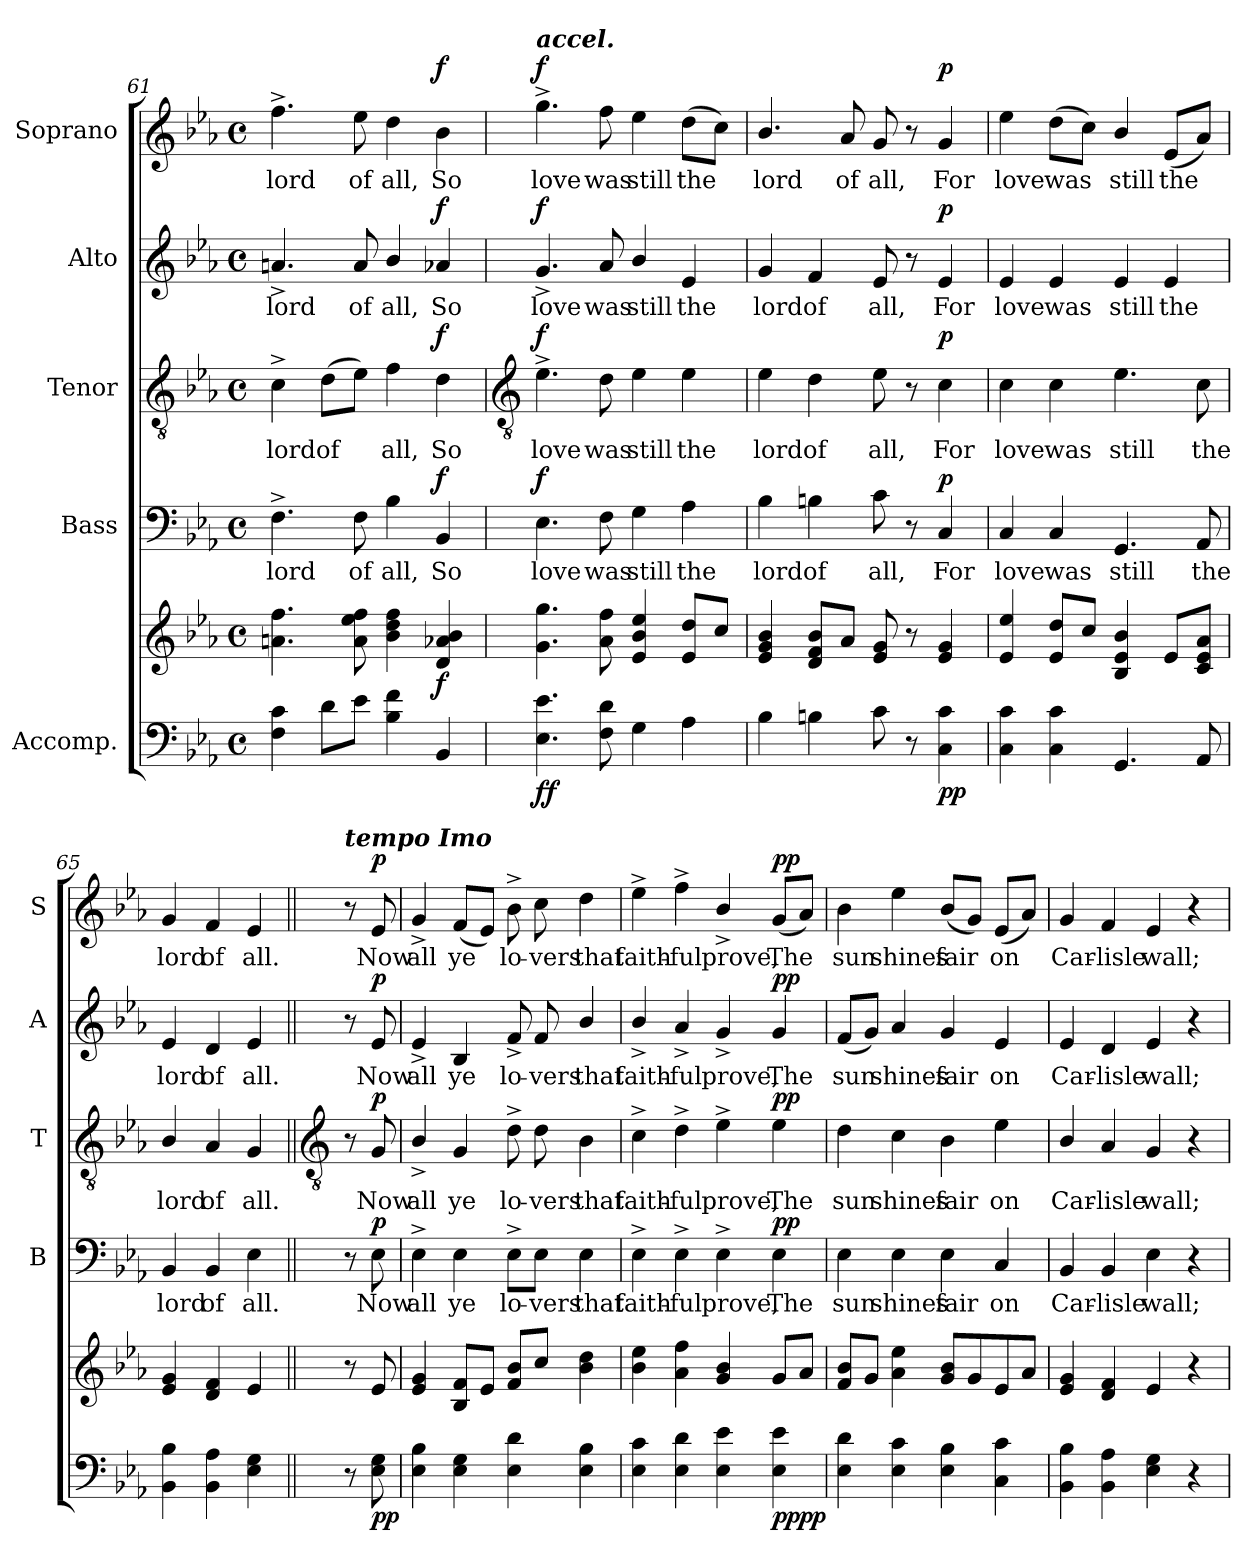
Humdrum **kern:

**kern	**kern	**dynam	**kern	**text	**dynam	**kern	**text	**dynam	**kern	**text	**dynam	**kern	**text	**dynam
*part5	*part5	*part5	*part4	*part4	*part4	*part3	*part3	*part3	*part2	*part2	*part2	*part1	*part1	*part1
*staff6	*staff5	*staff5/6	*staff4	*staff4	*staff4	*staff3	*staff3	*staff3	*staff2	*staff2	*staff2	*staff1	*staff1	*staff1
*I"Accomp.	*	*	*I"Bass	*	*	*I"Tenor	*	*	*I"Alto	*	*	*I"Soprano	*	*
*	*	*	*I'B	*	*	*I'T	*	*	*I'A	*	*	*I'S	*	*
*clefF4	*clefG2	*	*clefF4	*	*	*clefGv2	*	*	*clefG2	*	*	*clefG2	*	*
*k[b-e-a-]	*k[b-e-a-]	*	*k[b-e-a-]	*	*	*k[b-e-a-]	*	*	*k[b-e-a-]	*	*	*k[b-e-a-]	*	*
*E-:	*E-:	*	*E-:	*	*	*E-:	*	*	*E-:	*	*	*E-:	*	*
*M4/4	*M4/4	*	*M4/4	*	*	*M4/4	*	*	*M4/4	*	*	*M4/4	*	*
*met(c)	*met(c)	*	*met(c)	*	*	*met(c)	*	*	*met(c)	*	*	*met(c)	*	*
=61	=61	=61	=61	=61	=61	=61	=61	=61	=61	=61	=61	=61	=61	=61
!	!	!	!	!LO:LY:b	!	!	!LO:LY:b	!	!	!LO:LY:b	!	!	!LO:LY:b	!
4F 4c	4.an 4.ff	.	4.F^	lord	.	4c^	lord	.	4.an^	lord	.	4.ff^	lord	.
!	!	!	!	!	!	!	!LO:LY:b	!	!	!	!	!	!	!
8dL	.	.	.	.	.	(>8dL	of	.	.	.	.	.	.	.
!	!	!	!	!LO:LY:b	!	!	!	!	!	!LO:LY:b	!	!	!LO:LY:b	!
8e-J	8a 8ee- 8ff	.	8F	of	.	8e-J)	.	.	8a	of	.	8ee-	of	.
!	!	!	!	!LO:LY:b	!	!	!LO:LY:b	!	!	!LO:LY:b	!	!	!LO:LY:b	!
4B- 4f	4b- 4dd 4ff	.	4B-	all,	.	4f	all,	.	4b-/	all,	.	4dd	all,	.
!	!	!LO:DY:b	!	!LO:LY:b	!LO:DY:b	!	!LO:LY:b	!LO:DY:b	!	!LO:LY:b	!LO:DY:b	!	!LO:LY:b	!LO:DY:b
4BB-	4d 4a-X 4b-	f	4BB-	So	f	4d	So	f	4a-X/	So	f	4b-	So	f
!!LO:LB:g=z
=62	=62	=62	=62	=62	=62	=62	=62	=62	=62	=62	=62	=62	=62	=62
*	*	*	*	*	*	*clefGv2	*	*	*	*	*	*	*	*
!	!	!	!	!	!	!	!	!	!	!	!	!LO:TX:a:Bi:t=accel.	!	!
!	!	!LO:DY:b=2	!	!LO:LY:b	!	!	!LO:LY:b	!	!	!LO:LY:b	!	!	!LO:LY:b	!
!	!	!LO:DY:n=1:b	!	!	!LO:DY:b	!	!	!LO:DY:b	!	!	!LO:DY:b	!	!	!LO:DY:b
4.E- 4.e-	4.g 4.gg	f f	4.E-	love	f	4.e-^	love	f	4.g^/	love	f	4.gg^	love	f
!	!	!	!	!LO:LY:b	!	!	!LO:LY:b	!	!	!LO:LY:b	!	!	!LO:LY:b	!
8F 8d	8a- 8ff	.	8F	was	.	8d	was	.	8a-/	was	.	8ff	was	.
!	!	!	!	!LO:LY:b	!	!	!LO:LY:b	!	!	!LO:LY:b	!	!	!LO:LY:b	!
4G	4e- 4b- 4ee-	.	4G	still	.	4e-	still	.	4b-/	still	.	4ee-	still	.
!	!	!	!	!LO:LY:b	!	!	!LO:LY:b	!	!	!LO:LY:b	!	!	!LO:LY:b	!
4A-	8e- 8ddL	.	4A-	the	.	4e-	the	.	4e-	the	.	(>8ddL	the	.
.	8ccJ	.	.	.	.	.	.	.	.	.	.	8ccJ)	.	.
=63	=63	=63	=63	=63	=63	=63	=63	=63	=63	=63	=63	=63	=63	=63
!	!	!	!	!LO:LY:b	!	!	!LO:LY:b	!	!	!LO:LY:b	!	!	!LO:LY:b	!
4B-	4e-/ 4g/ 4b-/	.	4B-	lord	.	4e-	lord	.	4g	lord	.	4.b-/	lord	.
!	!	!	!	!LO:LY:b	!	!	!LO:LY:b	!	!	!LO:LY:b	!	!	!	!
4Bn	8d 8f 8b-L	.	4Bn	of	.	4d	of	.	4f	of	.	.	.	.
!	!	!	!	!	!	!	!	!	!	!	!	!	!LO:LY:b	!
.	8a-J	.	.	.	.	.	.	.	.	.	.	8a-	of	.
!	!	!	!	!LO:LY:b	!	!	!LO:LY:b	!	!	!LO:LY:b	!	!	!LO:LY:b	!
8c	8e- 8g	.	8c	all,	.	8e-	all,	.	8e-	all,	.	8g	all,	.
8r	8r	.	8r	.	.	8r	.	.	8r	.	.	8r	.	.
!	!	!LO:DY:b=2	!	!LO:LY:b	!	!	!LO:LY:b	!	!	!LO:LY:b	!	!	!LO:LY:b	!
!	!	!LO:DY:n=1:b	!	!	!LO:DY:b	!	!	!LO:DY:b	!	!	!LO:DY:b	!	!	!LO:DY:b
4C 4c	4e- 4g	p p	4C	For	p	4c	For	p	4e-	For	p	4g	For	p
=64	=64	=64	=64	=64	=64	=64	=64	=64	=64	=64	=64	=64	=64	=64
!	!	!	!	!LO:LY:b	!	!	!LO:LY:b	!	!	!LO:LY:b	!	!	!LO:LY:b	!
4C 4c	4e- 4ee-	.	4C	love	.	4c	love	.	4e-	love	.	4ee-	love	.
!	!	!	!	!LO:LY:b	!	!	!LO:LY:b	!	!	!LO:LY:b	!	!	!LO:LY:b	!
4C 4c	8e- 8ddL	.	4C	was	.	4c	was	.	4e-	was	.	(>8ddL	was	.
.	8ccJ	.	.	.	.	.	.	.	.	.	.	8ccJ)	.	.
!	!	!	!	!LO:LY:b	!	!	!LO:LY:b	!	!	!LO:LY:b	!	!	!LO:LY:b	!
4.GG	4B-/ 4e-/ 4b-/	.	4.GG	still	.	4.e-	still	.	4e-	still	.	4b-/	still	.
!	!	!	!	!	!	!	!	!	!	!LO:LY:b	!	!	!LO:LY:b	!
.	8e-L	.	.	.	.	.	.	.	4e-	the	.	(<8e-L	the	.
!	!	!	!	!LO:LY:b	!	!	!LO:LY:b	!	!	!	!	!	!	!
8AA-	8c 8e- 8a-J	.	8AA-	the	.	8c	the	.	.	.	.	8a-J)	.	.
=65	=65	=65	=65	=65	=65	=65	=65	=65	=65	=65	=65	=65	=65	=65
!	!	!	!	!LO:LY:b	!	!	!LO:LY:b	!	!	!LO:LY:b	!	!	!LO:LY:b	!
4BB- 4B-	4e- 4g	.	4BB-	lord	.	4B-/	lord	.	4e-	lord	.	4g	lord	.
!	!	!	!	!LO:LY:b	!	!	!LO:LY:b	!	!	!LO:LY:b	!	!	!LO:LY:b	!
4BB- 4A-	4d 4f	.	4BB-	of	.	4A-	of	.	4d	of	.	4f	of	.
!	!	!	!	!LO:LY:b	!	!	!LO:LY:b	!	!	!LO:LY:b	!	!	!LO:LY:b	!
4E- 4G	4e-	.	4E-	all.	.	4G	all.	.	4e-	all.	.	4e-	all.	.
!!LO:LB:g=z
=66||	=66||	=66||	=66||	=66||	=66||	=66||	=66||	=66||	=66||	=66||	=66||	=66||	=66||	=66||
*	*	*	*	*	*	*clefGv2	*	*	*	*	*	*	*	*
!	!	!	!	!	!	!	!	!	!	!	!	!LO:TX:a:Bi:t=tempo Imo	!	!
8r	8r	.	8r	.	.	8r	.	.	8r	.	.	8r	.	.
*	*MM138	*	*	*	*	*	*	*	*	*	*	*	*	*
!	!	!LO:DY:b=2	!	!LO:LY:b	!	!	!LO:LY:b	!	!	!LO:LY:b	!	!	!LO:LY:b	!
!	!	!LO:DY:n=1:b	!	!	!LO:DY:b	!	!	!LO:DY:b	!	!	!LO:DY:b	!	!	!LO:DY:b
8E- 8G	8e-	p p	8E-	Now	p	8G/	Now	p	8e-	Now	p	8e-	Now	p
=67	=67	=67	=67	=67	=67	=67	=67	=67	=67	=67	=67	=67	=67	=67
!	!	!	!	!LO:LY:b	!	!	!LO:LY:b	!	!	!LO:LY:b	!	!	!LO:LY:b	!
4E- 4B-	4e- 4g	.	4E-^	all	.	4B-^/	all	.	4e-^	all	.	4g^	all	.
!	!	!	!	!LO:LY:b	!	!	!LO:LY:b	!	!	!LO:LY:b	!	!	!LO:LY:b	!
4E- 4G	8B- 8fL	.	4E-	ye	.	4G/	ye	.	4B-	ye	.	(<8fL	ye	.
.	8e-J	.	.	.	.	.	.	.	.	.	.	8e-J)	.	.
!	!	!	!	!LO:LY:b	!	!	!LO:LY:b	!	!	!LO:LY:b	!	!	!LO:LY:b	!
4E-\ 4d\	8f 8b-L	.	8E-^\L	lo-	.	8d^\	lo-	.	8f^	lo-	.	8b-^	lo-	.
!	!	!	!	!LO:LY:b	!	!	!LO:LY:b	!	!	!LO:LY:b	!	!	!LO:LY:b	!
.	8ccJ	.	8E-\J	-vers	.	8d	-vers	.	8f	-vers	.	8cc	-vers	.
!	!	!	!	!LO:LY:b	!	!	!LO:LY:b	!	!	!LO:LY:b	!	!	!LO:LY:b	!
4E-\ 4B-\	4b- 4dd	.	4E-	that	.	4B-	that	.	4b-/	that	.	4dd	that	.
=68	=68	=68	=68	=68	=68	=68	=68	=68	=68	=68	=68	=68	=68	=68
!	!	!	!	!LO:LY:b	!	!	!LO:LY:b	!	!	!LO:LY:b	!	!	!LO:LY:b	!
4E- 4c	4b- 4ee-	.	4E-^	faith-	.	4c^	faith-	.	4b-^/	faith-	.	4ee-^	faith-	.
!	!	!	!	!LO:LY:b	!	!	!LO:LY:b	!	!	!LO:LY:b	!	!	!LO:LY:b	!
4E- 4d	4a- 4ff	.	4E-^	-ful	.	4d^	-ful	.	4a-^	-ful	.	4ff^	-ful	.
!	!	!	!	!LO:LY:b	!	!	!LO:LY:b	!	!	!LO:LY:b	!	!	!LO:LY:b	!
4E- 4e-	4g/ 4b-/	.	4E-^	prove,	.	4e-^	prove,	.	4g^	prove,	.	4b-^/	prove,	.
!	!	!LO:DY:b=2	!	!LO:LY:b	!	!	!LO:LY:b	!	!	!LO:LY:b	!	!	!LO:LY:b	!
!	!	!LO:DY:n=1:b	!	!	!LO:DY:b	!	!	!LO:DY:b	!	!	!LO:DY:b	!	!	!LO:DY:b
4E- 4e-	8gL	pp pp	4E-	The	pp	4e-	The	pp	4g	The	pp	(<8gL	The	pp
.	8a-J	.	.	.	.	.	.	.	.	.	.	8a-J)	.	.
=69	=69	=69	=69	=69	=69	=69	=69	=69	=69	=69	=69	=69	=69	=69
!	!	!	!	!LO:LY:b	!	!	!LO:LY:b	!	!	!LO:LY:b	!	!	!LO:LY:b	!
4E-\ 4d\	8f 8b-L	.	4E-	sun	.	4d	sun	.	(<8fL	sun	.	4b-	sun	.
.	8gJ	.	.	.	.	.	.	.	8gJ)	.	.	.	.	.
!	!	!	!	!LO:LY:b	!	!	!LO:LY:b	!	!	!LO:LY:b	!	!	!LO:LY:b	!
4E- 4c	4a- 4ee-	.	4E-	shines	.	4c	shines	.	4a-	shines	.	4ee-	shines	.
!	!	!	!	!LO:LY:b	!	!	!LO:LY:b	!	!	!LO:LY:b	!	!	!LO:LY:b	!
4E- 4B-	8g 8b-L	.	4E-	fair	.	4B-	fair	.	4g	fair	.	(<8b-L	fair	.
.	8g	.	.	.	.	.	.	.	.	.	.	8gJ)	.	.
!	!	!	!	!LO:LY:b	!	!	!LO:LY:b	!	!	!LO:LY:b	!	!	!LO:LY:b	!
4C 4c	8e-	.	4C	on	.	4e-	on	.	4e-	on	.	(<8e-L	on	.
.	8a-J	.	.	.	.	.	.	.	.	.	.	8a-J)	.	.
=70	=70	=70	=70	=70	=70	=70	=70	=70	=70	=70	=70	=70	=70	=70
!	!	!	!	!LO:LY:b	!	!	!LO:LY:b	!	!	!LO:LY:b	!	!	!LO:LY:b	!
4BB- 4B-	4e- 4g	.	4BB-	Car-	.	4B-/	Car-	.	4e-	Car-	.	4g	Car-	.
!	!	!	!	!LO:LY:b	!	!	!LO:LY:b	!	!	!LO:LY:b	!	!	!LO:LY:b	!
4BB- 4A-	4d 4f	.	4BB-	-lisle	.	4A-	-lisle	.	4d	-lisle	.	4f	-lisle	.
!	!	!	!	!LO:LY:b	!	!	!LO:LY:b	!	!	!LO:LY:b	!	!	!LO:LY:b	!
4E- 4G	4e-	.	4E-	wall;	.	4G	wall;	.	4e-	wall;	.	4e-	wall;	.
4r	4r	.	4r	.	.	4r	.	.	4r	.	.	4r	.	.
=	=	=	=	=	=	=	=	=	=	=	=	=	=	=
*-	*-	*-	*-	*-	*-	*-	*-	*-	*-	*-	*-	*-	*-	*-
